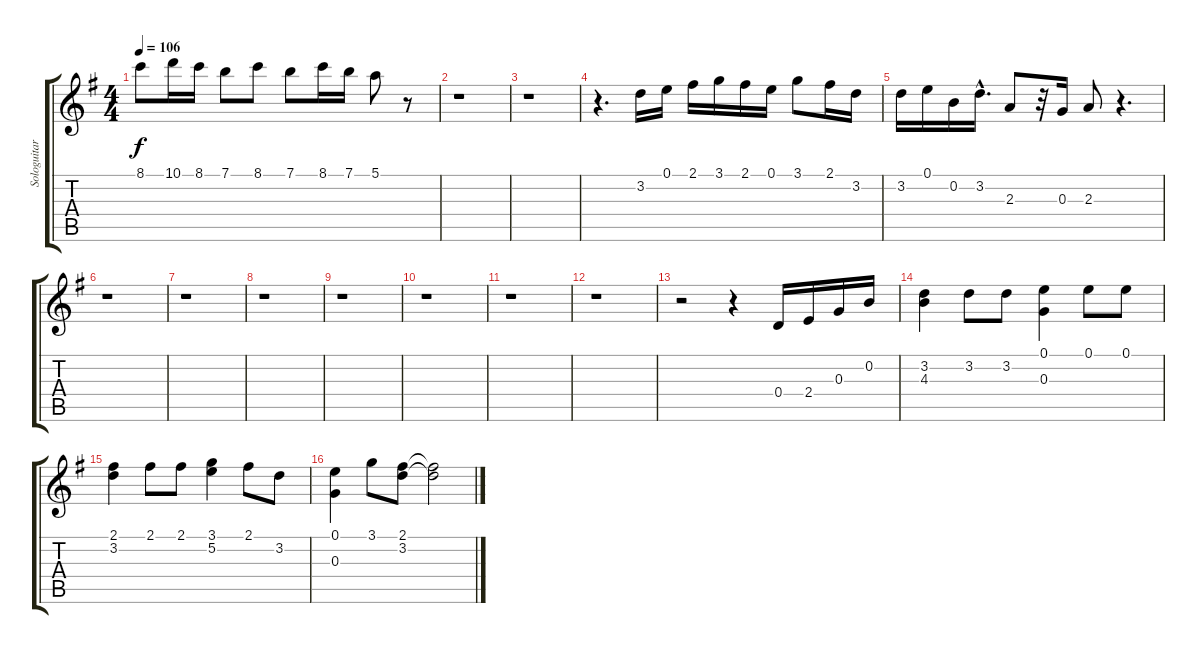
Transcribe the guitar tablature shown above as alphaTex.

\track ("Sologuitar" "Sologuitar") {instrument acousticguitarnylon}
\staff {score tabs}
\tuning (E4 B3 G3 D3 A2 E2) {hide}
\ts (4 4)
\tempo 106
\clef g2
\ks g
8.1.8{dy f} 10.1.16 8.1.16 7.1.8 8.1.8 7.1.8 8.1.16 7.1.16 5.1.8 r.8 |
r.1 |
r.1 |
r.4{d} 3.2.16 0.1.16 2.1.16 3.1.16 2.1.16 0.1.16 3.1.8 2.1.16 3.2.16 |
3.2.16 0.1.16 0.2.16 3.2{hac}.16{d} 2.3.8 r.32 0.3.16 2.3.8 r.4{d} |
r.1 |
r.1 |
r.1 |
r.1 |
r.1 |
r.1 |
r.1 |
r.2 r.4 0.4.16 2.4.16 0.3.16 0.2.16 |
(3.2 4.3).4 3.2.8 3.2.8 (0.1 0.3).4 0.1.8 0.1.8 |
(2.1 3.2).4 2.1.8 2.1.8 (3.1 5.2).4 2.1.8 3.2.8 |
(0.1 0.3).4 3.1.8 (2.1 3.2).8 (2.1{t} 3.2{t}).2
